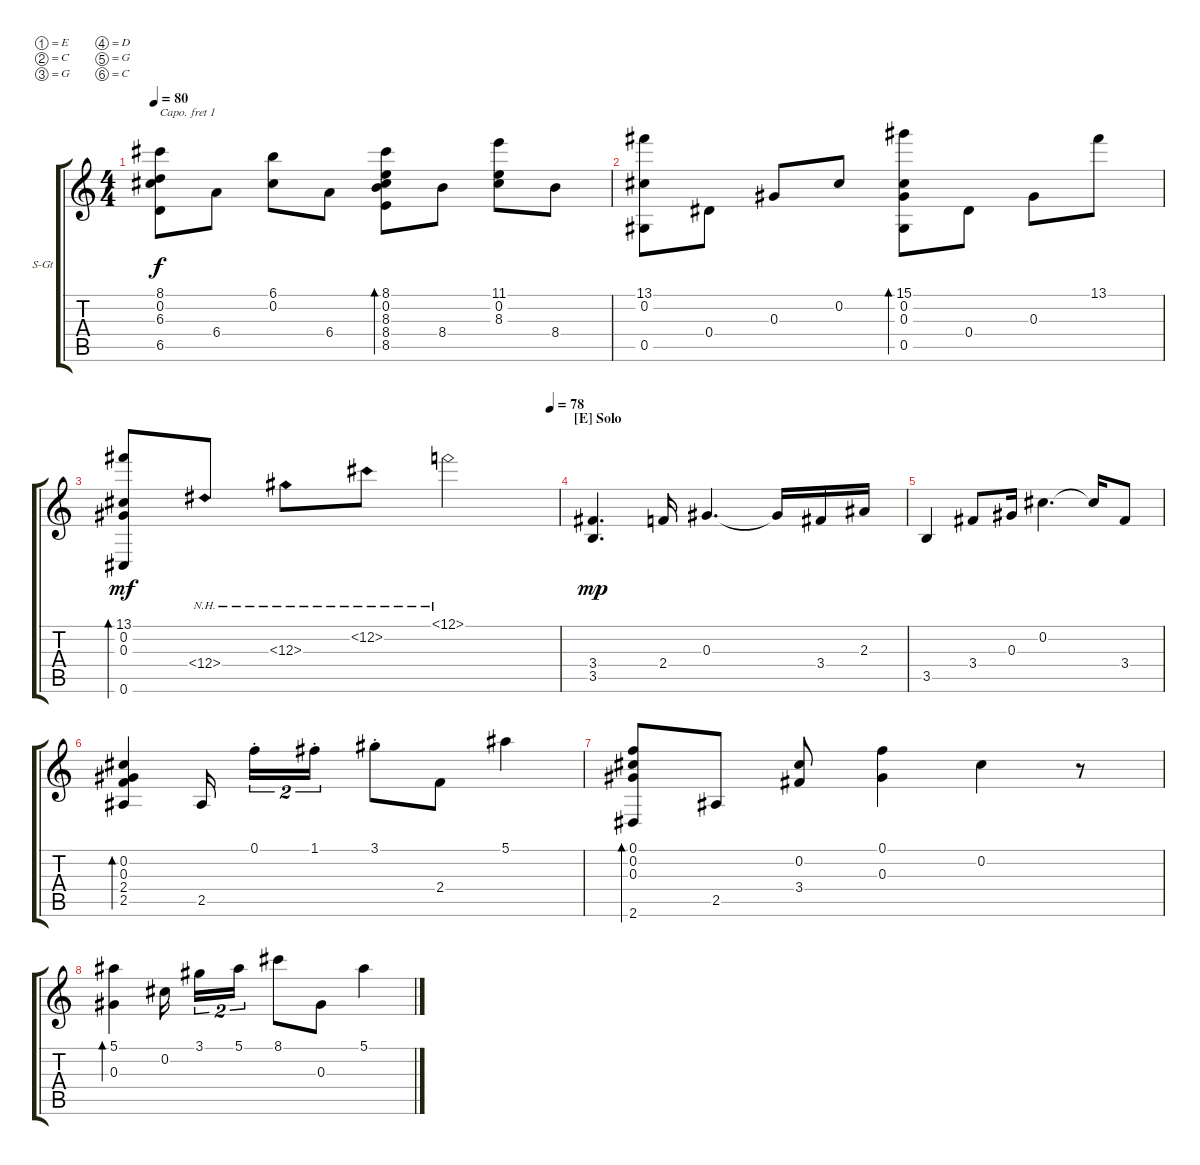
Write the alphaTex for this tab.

\defaultSystemsLayout 4
\bracketExtendMode groupsimilarinstruments
\firstSystemTrackNameOrientation horizontal
\otherSystemsTrackNameOrientation horizontal
\track ("Steel Guitar" "S-Gt") {instrument acousticguitarsteel}
\staff {score tabs}
\capo 1
\tuning (E4 C4 G3 D3 G2 C2)
\ts (4 4)
\tempo 80
\clef g2
\ks c
(8.1 6.5 0.2 6.3).8{dy f} 6.4.8 (6.1 0.2).8 6.4.8 (8.5 8.4 8.3 0.2 8.1).8{bd 107} 8.4.8 (11.1 0.2 8.3).8 8.4.8 |
(13.1 0.5 0.2).8 0.4.8 0.3.8 0.2.8 (15.1 0.2 0.3 0.5).8{bd 107} 0.4.8 0.3.8 13.1.8 |
\tempo (78 0.98125)
(13.1 0.6 0.2 0.3).8{bd 107 dy mf} 12.4{nh}.8 12.3{nh}.8 12.2{nh}.8 12.1{nh}.2 |
\section ("E" "Solo")
(3.4 3.5).4{d dy mp} 2.4.16 0.3.4{d} 0.3{t}.16 3.4.16 2.3.16 |
3.5.4 3.4.8 0.3.16 0.2.4{d} 0.2{t}.16 3.4.8 |
(2.5 2.4 0.2 0.3).4{bd 106} 2.5.16 0.1{st}.16{tu (2 3)} 1.1{st}.16{tu (2 3)} 3.1{st}.8 2.4.8 5.1.4 |
(0.2 0.1 2.6 0.3).8{bd 105} 2.5.8 (3.4 0.2).8 (0.1 0.3).4 0.2.4 r.8 |
(5.1 0.3).4{bd 105} 0.2.16 3.1.16{tu (2 3)} 5.1.16{tu (2 3)} 8.1.8 0.3.8 5.1.4
